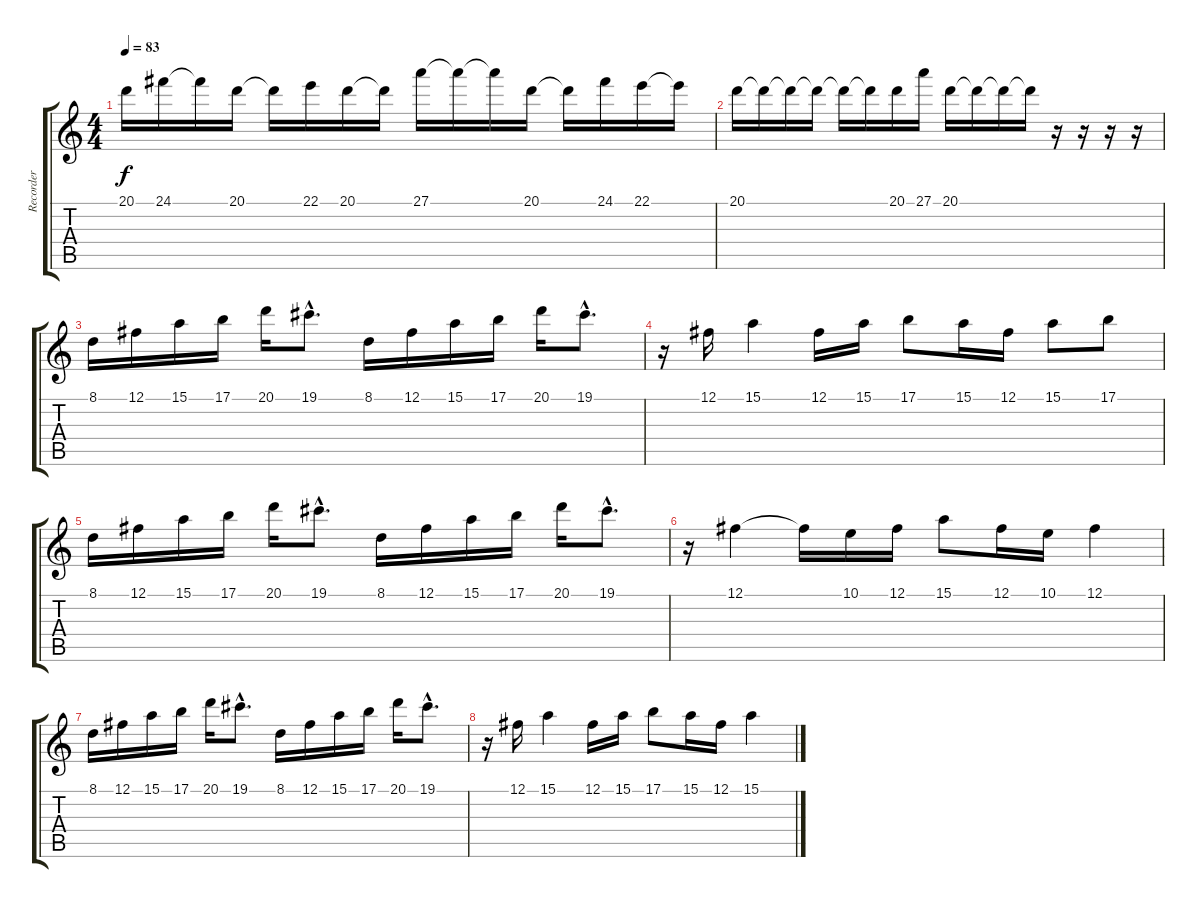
\track ("Recorder" "Recorder") {instrument recorder}
\staff {score tabs}
\tuning (Gb4 B3 G3 D3 A2 E2) {hide}
\ts (4 4)
\tempo 83
\clef g2
\ks c
20.1.16{dy f} 24.1.16 24.1{t}.16 20.1.16 20.1{t}.16 22.1.16 20.1.16 20.1{t}.16 27.1.16 27.1{t}.16 27.1{t}.16 20.1.16 20.1{t}.16 24.1.16 22.1.16 22.1{t}.16 |
20.1.16 20.1{t}.16 20.1{t}.16 20.1{t}.16 20.1{t}.16 20.1{t}.16 20.1.16 27.1.16 20.1.16 20.1{t}.16 20.1{t}.16 20.1{t}.16 r.16 r.16 r.16 r.16 |
8.1.16 12.1.16 15.1.16 17.1.16 20.1.16 19.1{hac}.8{d} 8.1.16 12.1.16 15.1.16 17.1.16 20.1.16 19.1{hac}.8{d} |
r.16 12.1.16 15.1.4 12.1.16 15.1.16 17.1.8 15.1.16 12.1.16 15.1.8 17.1.8 |
8.1.16{volume 0} 12.1.16 15.1.16 17.1.16 20.1.16 19.1{hac}.8{d} 8.1.16 12.1.16 15.1.16 17.1.16 20.1.16 19.1{hac}.8{d} |
r.16 12.1.4 12.1{t}.16 10.1.16 12.1.16 15.1.8 12.1.16 10.1.16 12.1.4 |
8.1.16 12.1.16 15.1.16 17.1.16 20.1.16 19.1{hac}.8{d} 8.1.16 12.1.16 15.1.16 17.1.16 20.1.16 19.1{hac}.8{d} |
r.16 12.1.16 15.1.4 12.1.16 15.1.16 17.1.8 15.1.16 12.1.16 15.1.4
